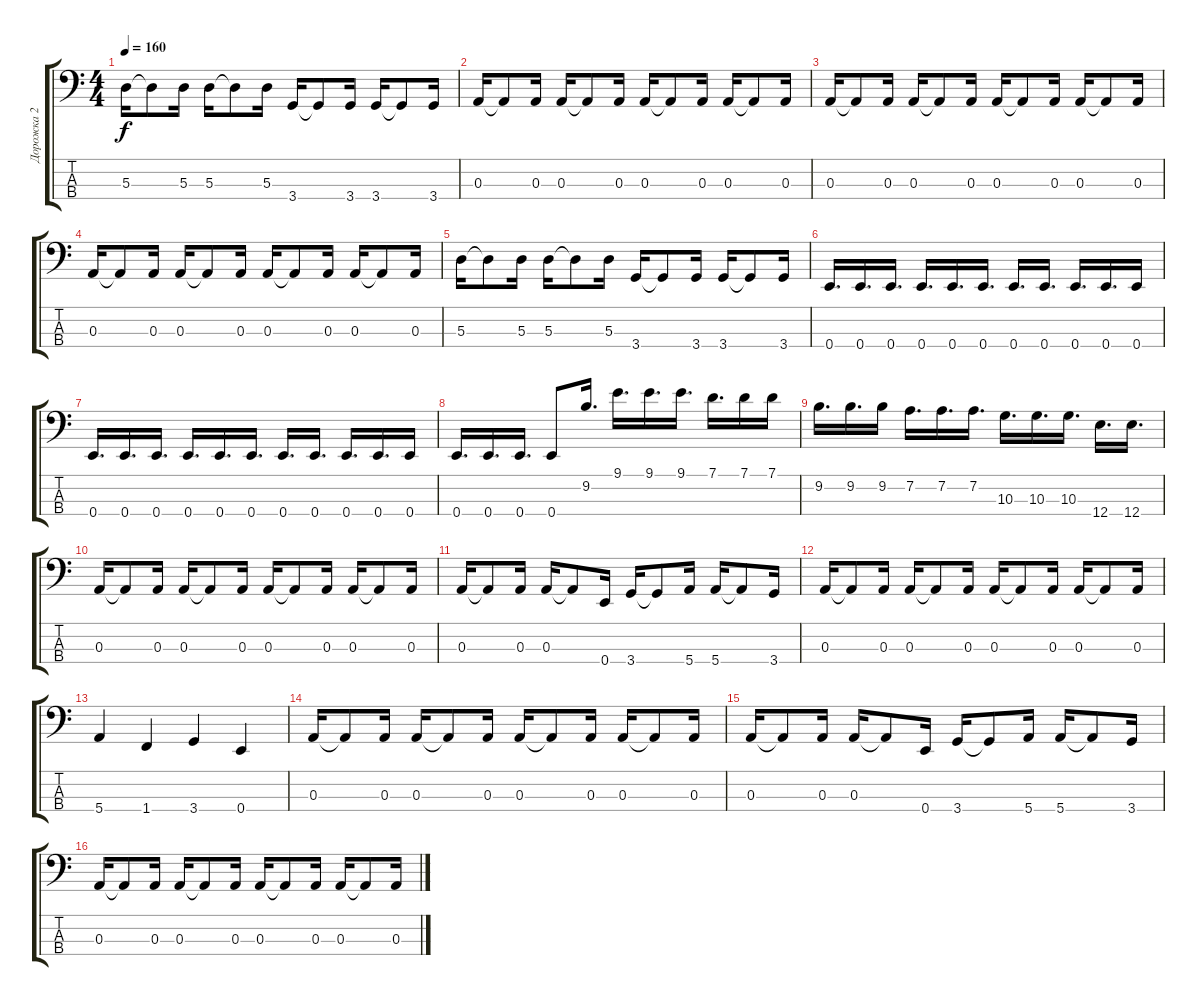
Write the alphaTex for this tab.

\track ("Дорожка 2" "Дорожка 2") {instrument electricbassfinger}
\staff {score tabs}
\tuning (G2 D2 A1 E1) {hide}
\ts (4 4)
\tempo 160
\clef f4
\ks c
5.3.16{dy f} 5.3{t}.8 5.3.16 5.3.16 5.3{t}.8 5.3.16 3.4.16 3.4{t}.8 3.4.16 3.4.16 3.4{t}.8 3.4.16 |
0.3.16 0.3{t}.8 0.3.16 0.3.16 0.3{t}.8 0.3.16 0.3.16 0.3{t}.8 0.3.16 0.3.16 0.3{t}.8 0.3.16 |
0.3.16 0.3{t}.8 0.3.16 0.3.16 0.3{t}.8 0.3.16 0.3.16 0.3{t}.8 0.3.16 0.3.16 0.3{t}.8 0.3.16 |
0.3.16 0.3{t}.8 0.3.16 0.3.16 0.3{t}.8 0.3.16 0.3.16 0.3{t}.8 0.3.16 0.3.16 0.3{t}.8 0.3.16 |
5.3.16 5.3{t}.8 5.3.16 5.3.16 5.3{t}.8 5.3.16 3.4.16 3.4{t}.8 3.4.16 3.4.16 3.4{t}.8 3.4.16 |
0.4.16{d} 0.4.16{d} 0.4.16{d} 0.4.16{d} 0.4.16{d} 0.4.16{d} 0.4.16{d} 0.4.16{d} 0.4.16{d} 0.4.16{d} 0.4.16 |
0.4.16{d} 0.4.16{d} 0.4.16{d} 0.4.16{d} 0.4.16{d} 0.4.16{d} 0.4.16{d} 0.4.16{d} 0.4.16{d} 0.4.16{d} 0.4.16 |
0.4.16{d} 0.4.16{d} 0.4.16{d} 0.4.8 9.2.16{d} 9.1.16{d} 9.1.16{d} 9.1.16{d} 7.1.16{d} 7.1.16 7.1.16 |
9.2.16{d} 9.2.16{d} 9.2.16 7.2.16{d} 7.2.16{d} 7.2.16{d} 10.3.16{d} 10.3.16{d} 10.3.16{d} 12.4.16{d} 12.4.16{d} |
0.3.16 0.3{t}.8 0.3.16 0.3.16 0.3{t}.8 0.3.16 0.3.16 0.3{t}.8 0.3.16 0.3.16 0.3{t}.8 0.3.16 |
0.3.16 0.3{t}.8 0.3.16 0.3.16 0.3{t}.8 0.4.16 3.4.16 3.4{t}.8 5.4.16 5.4.16 5.4{t}.8 3.4.16 |
0.3.16 0.3{t}.8 0.3.16 0.3.16 0.3{t}.8 0.3.16 0.3.16 0.3{t}.8 0.3.16 0.3.16 0.3{t}.8 0.3.16 |
5.4.4 1.4.4 3.4.4 0.4.4 |
0.3.16 0.3{t}.8 0.3.16 0.3.16 0.3{t}.8 0.3.16 0.3.16 0.3{t}.8 0.3.16 0.3.16 0.3{t}.8 0.3.16 |
0.3.16 0.3{t}.8 0.3.16 0.3.16 0.3{t}.8 0.4.16 3.4.16 3.4{t}.8 5.4.16 5.4.16 5.4{t}.8 3.4.16 |
0.3.16 0.3{t}.8 0.3.16 0.3.16 0.3{t}.8 0.3.16 0.3.16 0.3{t}.8 0.3.16 0.3.16 0.3{t}.8 0.3.16
